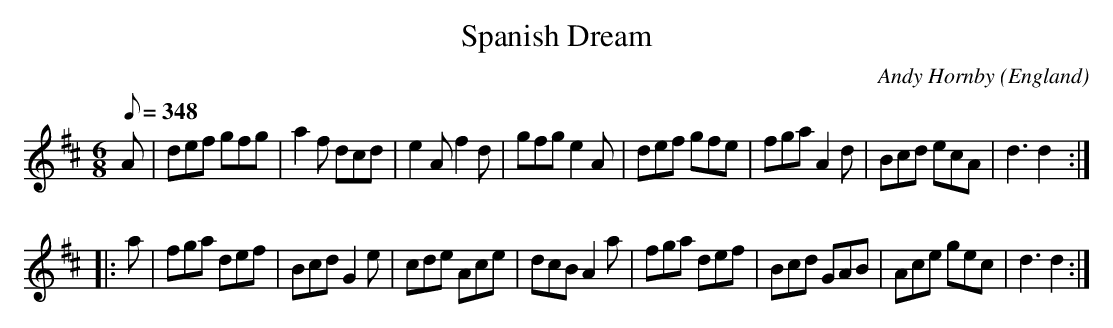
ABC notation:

X:1
T:Spanish Dream
C:Andy Hornby
M:6/8
O:England
Q:1/8=348
K:D
A|\
def gfg|a2f dcd|e2A f2d|gfg e2A|\
def gfe|fga A2d|Bcd ecA|d3 d2::
a|\
fga def|Bcd G2e|cde Ace|dcB A2a|\
fga def|Bcd GAB|Ace gec|d3 d2:|
